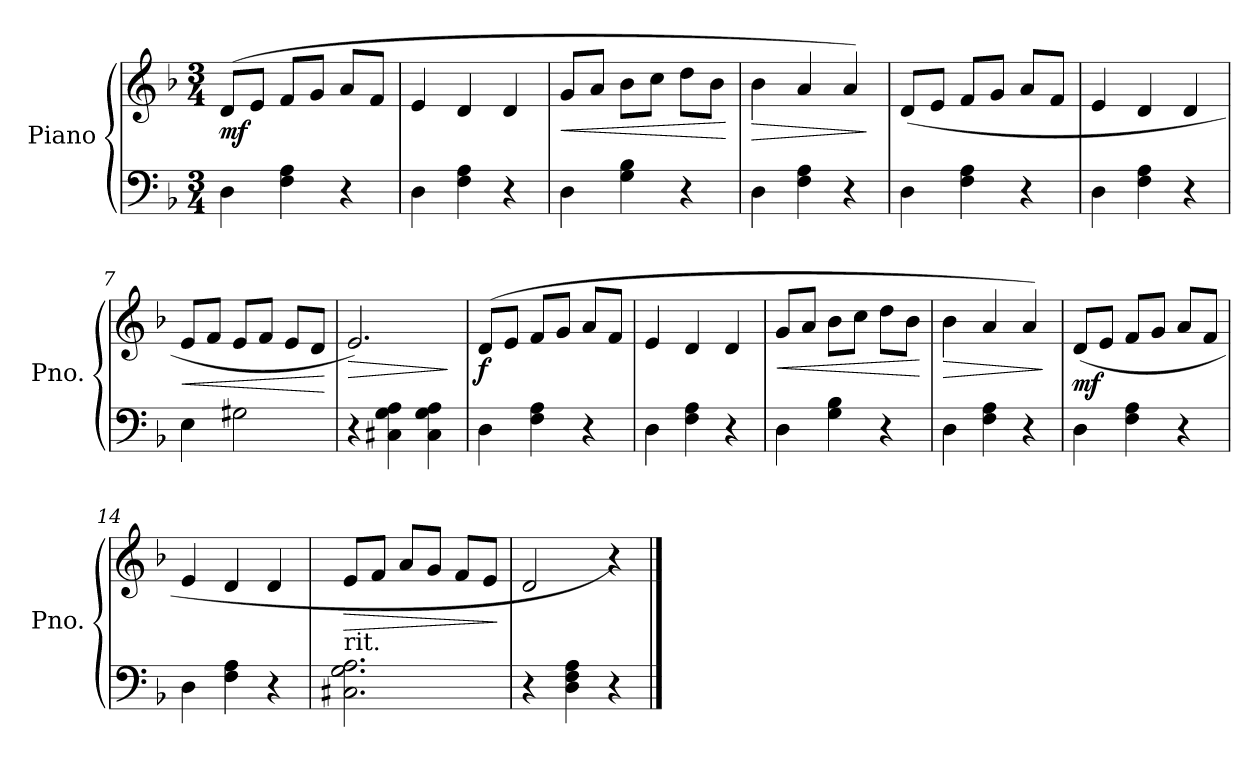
**kern	**kern	**dynam
*part1	*part1	*part1
*staff2	*staff1	*staff1/2
*I"Piano	*	*
*I'Pno.	*	*
*clefF4	*clefG2	*
*k[b-]	*k[b-]	*
*M3/4	*M3/4	*
=1	=1	=1
!	!	!LO:DY:b
4D\	(>8d/L	mf
.	8e/J	.
4F\ 4A\	8f/L	.
.	8g/J	.
4r	8a/L	.
.	8f/J	.
=2	=2	=2
4D\	4e/	.
4F\ 4A\	4d/	.
4r	4d/	.
=3	=3	=3
!	!	!LO:HP:b
4D\	8g/L	<
.	8a/J	.
4G\ 4B-\	8b-\L	.
.	8cc\J	.
4r	8dd\L	.
.	8b-\J	.
.	.	[
=4	=4	=4
!	!	!LO:HP:b
4D\	4b-\	>
4F\ 4A\	4a/	.
4r	4a/)	.
.	.	]
!!LO:LB:g=z
=5	=5	=5
4D\	(>8d/L	.
.	8e/J	.
4F\ 4A\	8f/L	.
.	8g/J	.
4r	8a/L	.
.	8f/J	.
=6	=6	=6
4D\	4e/	.
4F\ 4A\	4d/	.
4r	4d/	.
=7	=7	=7
!	!	!LO:HP:b
4E\	8e/L	<
.	8f/J	.
2G#X\	8e/L	.
.	8f/J	.
.	8e/L	.
.	8d/J	.
.	.	[
=8	=8	=8
!	!	!LO:HP:b
4r	2.e/)	>
4C#X\ 4G\ 4A\	.	.
4C#\ 4G\ 4A\	.	.
.	.	]
!!LO:LB:g=z
=9	=9	=9
!	!	!LO:DY:b
4D\	(>8d/L	f
.	8e/J	.
4F\ 4A\	8f/L	.
.	8g/J	.
4r	8a/L	.
.	8f/J	.
=10	=10	=10
4D\	4e/	.
4F\ 4A\	4d/	.
4r	4d/	.
=11	=11	=11
!	!	!LO:HP:b
4D\	8g/L	<
.	8a/J	.
4G\ 4B-\	8b-\L	.
.	8cc\J	.
4r	8dd\L	.
.	8b-\J	.
.	.	[
=12	=12	=12
!	!	!LO:HP:b
4D\	4b-\	>
4F\ 4A\	4a/	.
4r	4a/)	.
.	.	]
!!LO:LB:g=z
=13	=13	=13
!	!	!LO:DY:b
4D\	(>8d/L	mf
.	8e/J	.
4F\ 4A\	8f/L	.
.	8g/J	.
4r	8a/L	.
.	8f/J	.
=14	=14	=14
4D\	4e/	.
4F\ 4A\	4d/	.
4r	4d/	.
=15	=15	=15
!	!LO:TX:b:t=rit.	!
!	!	!LO:HP:b
2.C#X\ 2.G\ 2.A\	8e/L	>
.	8f/J	.
.	8a/L	.
.	8g/J	.
.	8f/L	.
.	8e/J	.
.	.	]
=16	=16	=16
4r	2d/	.
4D\ 4F\ 4A\	.	.
4r	4r)	.
==	==	==
*-	*-	*-
